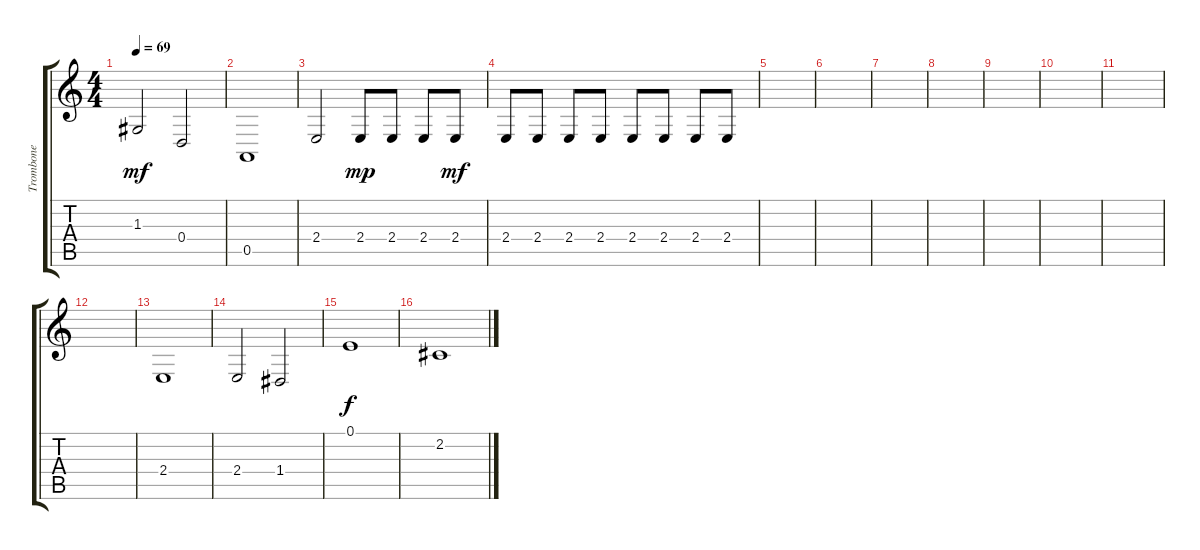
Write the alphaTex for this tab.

\track ("Trombone" "Trombone") {instrument trombone}
\staff {score tabs}
\tuning (E4 B3 G3 D3 A2 E2) {hide}
\ts (4 4)
\tempo 69
\clef g2
\ks c
1.3.2{dy mf} 0.4.2 |
0.5.1 |
2.4.2 2.4.8{dy mp} 2.4.8 2.4.8 2.4.8{dy mf} |
2.4.8 2.4.8 2.4.8 2.4.8 2.4.8 2.4.8 2.4.8 2.4.8 |
|
|
|
|
|
|
|
|
2.4.1 |
2.4.2 1.4.2 |
0.1.1{dy f} |
2.2.1
